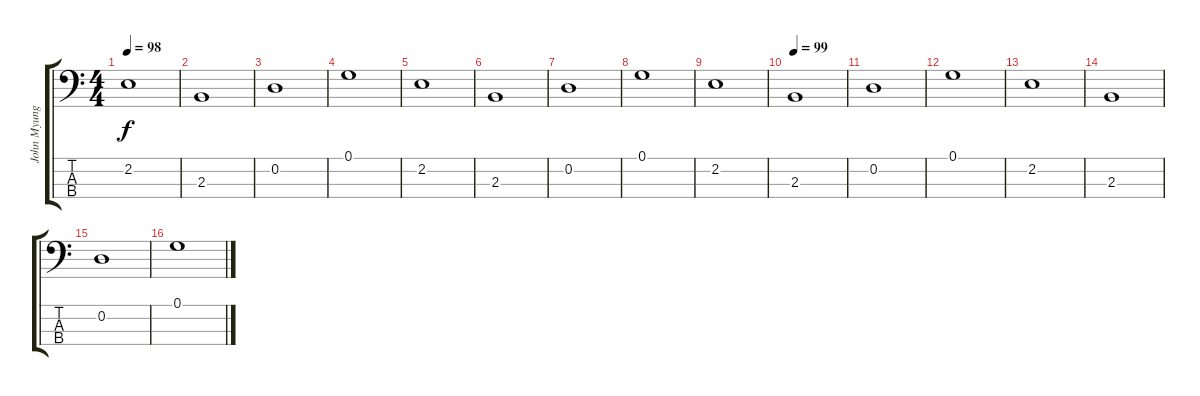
\track ("John Myung" "John Myung") {instrument electricbassfinger}
\staff {score tabs}
\tuning (G2 D2 A1 E1) {hide}
\ts (4 4)
\tempo 98
\clef f4
\ks c
2.2.1{dy f} |
2.3.1 |
0.2.1 |
0.1.1 |
2.2.1 |
2.3.1 |
0.2.1 |
0.1.1 |
2.2.1 |
\tempo 99
2.3.1 |
0.2.1 |
0.1.1 |
2.2.1 |
2.3.1 |
0.2.1 |
0.1.1
